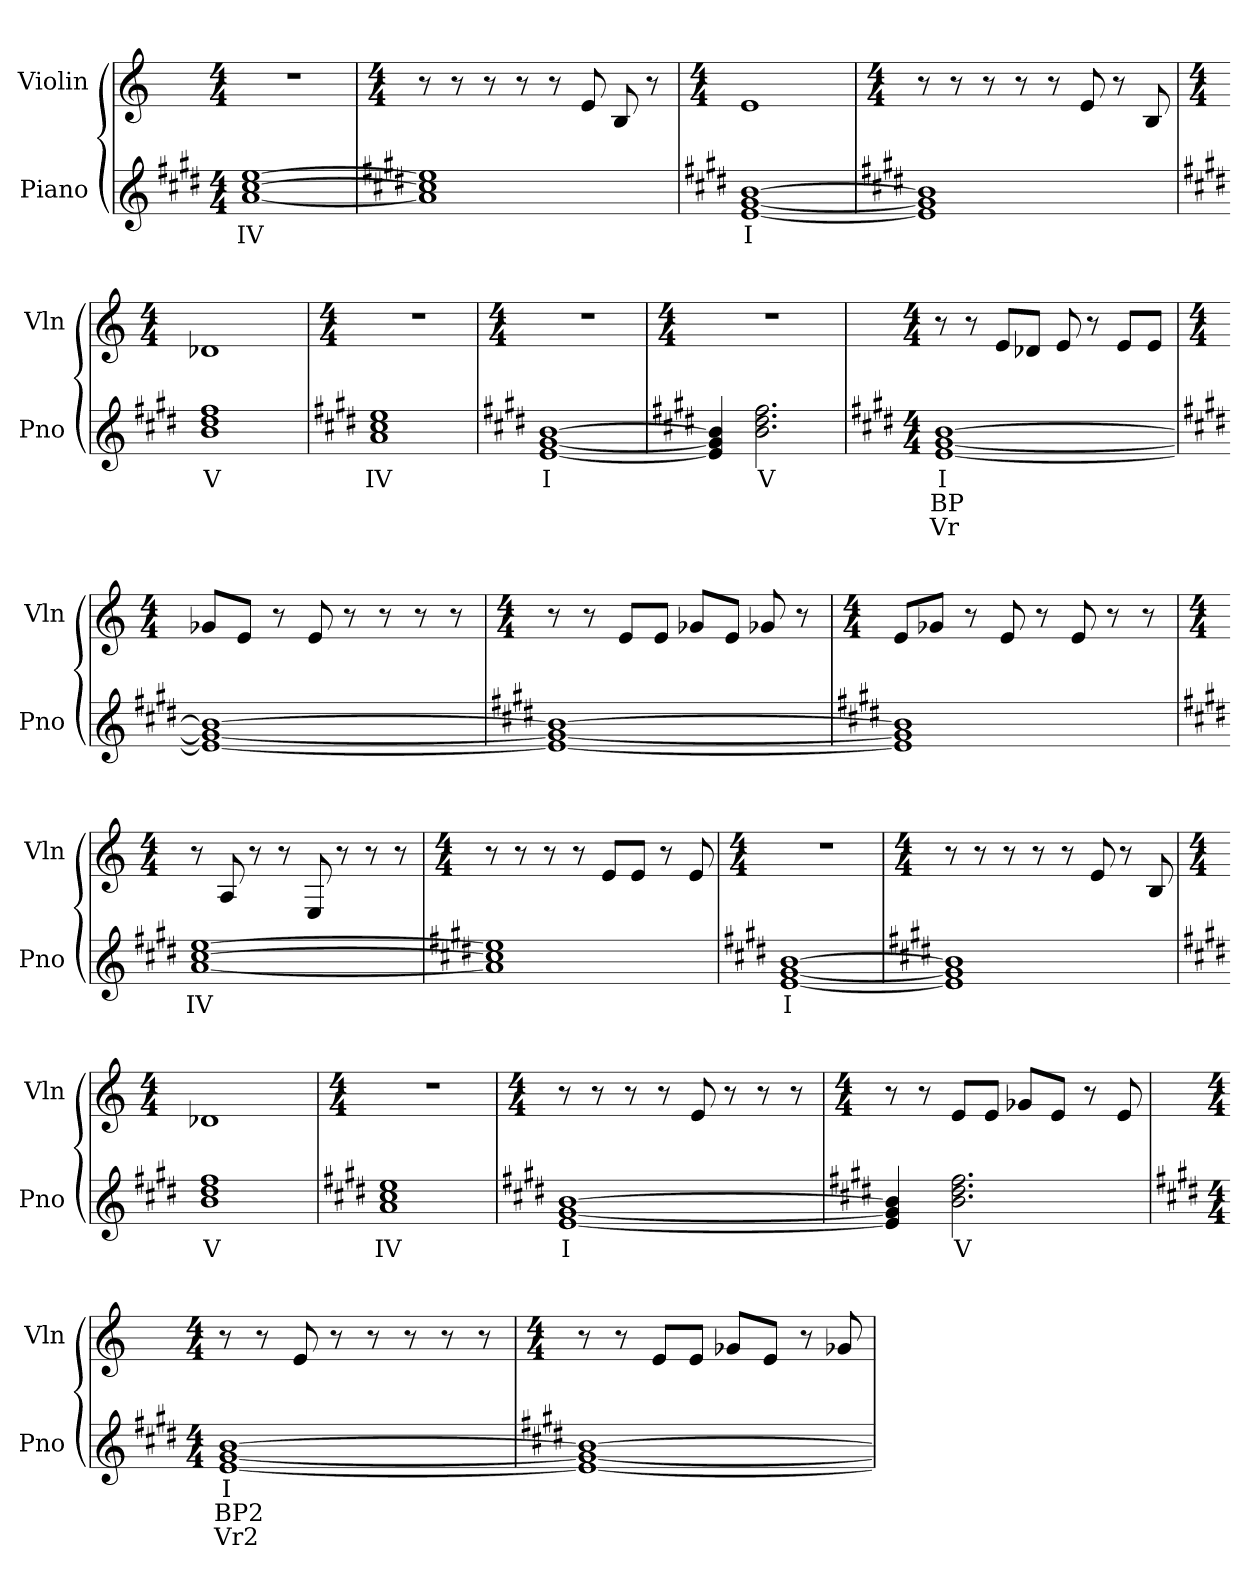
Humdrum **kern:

**kern	**text	**text	**text	**kern
*part2	*part2	*part2	*part2	*part1
*staff2	*staff2	*staff2	*staff2	*staff1
*I"Piano	*	*	*	*I"Violin
*I'Pno	*	*	*	*I'Vln
*k[f#c#g#d#]	*	*	*	*
*E:	*	*	*	*
*M4/4	*	*	*	*M4/4
=	=	=	=	=
[1a [1cc# [1ee	IV	.	.	1r
=	=	=	=	=
*k[f#c#g#d#]	*	*	*	*
*E:	*	*	*	*
*	*	*	*	*M4/4
1a] 1cc#] 1ee]	.	.	.	8r
.	.	.	.	8r
.	.	.	.	8r
.	.	.	.	8r
.	.	.	.	8r
.	.	.	.	8e
.	.	.	.	8B
.	.	.	.	8r
=	=	=	=	=
*k[f#c#g#d#]	*	*	*	*
*E:	*	*	*	*
*	*	*	*	*M4/4
[1e [1g# [1b	I	.	.	1e
=	=	=	=	=
*k[f#c#g#d#]	*	*	*	*
*E:	*	*	*	*
*	*	*	*	*M4/4
1e] 1g#] 1b]	.	.	.	8r
.	.	.	.	8r
.	.	.	.	8r
.	.	.	.	8r
.	.	.	.	8r
.	.	.	.	8e
.	.	.	.	8r
.	.	.	.	8B
=	=	=	=	=
*k[f#c#g#d#]	*	*	*	*
*E:	*	*	*	*
*	*	*	*	*M4/4
1b 1dd# 1ff#	V	.	.	1d-X
=	=	=	=	=
*k[f#c#g#d#]	*	*	*	*
*E:	*	*	*	*
*	*	*	*	*M4/4
1a 1cc# 1ee	IV	.	.	1r
=	=	=	=	=
*k[f#c#g#d#]	*	*	*	*
*E:	*	*	*	*
*	*	*	*	*M4/4
[1e [1g# [1b	I	.	.	1r
=	=	=	=	=
*k[f#c#g#d#]	*	*	*	*
*E:	*	*	*	*
*	*	*	*	*M4/4
4e] 4g#] 4b]	.	.	.	1r
2.b 2.dd# 2.ff#	V	.	.	.
=	=	=	=	=
*k[f#c#g#d#]	*	*	*	*
*E:	*	*	*	*
*M4/4	*	*	*	*M4/4
[1e [1g# [1b	I	BP	Vr	8r
.	.	.	.	8r
.	.	.	.	8eL
.	.	.	.	8d-XJ
.	.	.	.	8e
.	.	.	.	8r
.	.	.	.	8eL
.	.	.	.	8eJ
=	=	=	=	=
*k[f#c#g#d#]	*	*	*	*
*E:	*	*	*	*
*	*	*	*	*M4/4
1e_ 1g#_ 1b_	.	.	.	8g-XL
.	.	.	.	8eJ
.	.	.	.	8r
.	.	.	.	8e
.	.	.	.	8r
.	.	.	.	8r
.	.	.	.	8r
.	.	.	.	8r
=	=	=	=	=
*k[f#c#g#d#]	*	*	*	*
*E:	*	*	*	*
*	*	*	*	*M4/4
1e_ 1g#_ 1b_	.	.	.	8r
.	.	.	.	8r
.	.	.	.	8eL
.	.	.	.	8eJ
.	.	.	.	8g-XL
.	.	.	.	8eJ
.	.	.	.	8g-X
.	.	.	.	8r
=	=	=	=	=
*k[f#c#g#d#]	*	*	*	*
*E:	*	*	*	*
*	*	*	*	*M4/4
1e] 1g#] 1b]	.	.	.	8eL
.	.	.	.	8g-XJ
.	.	.	.	8r
.	.	.	.	8e
.	.	.	.	8r
.	.	.	.	8e
.	.	.	.	8r
.	.	.	.	8r
=	=	=	=	=
*k[f#c#g#d#]	*	*	*	*
*E:	*	*	*	*
*	*	*	*	*M4/4
[1a [1cc# [1ee	IV	.	.	8r
.	.	.	.	8A
.	.	.	.	8r
.	.	.	.	8r
.	.	.	.	8E
.	.	.	.	8r
.	.	.	.	8r
.	.	.	.	8r
=	=	=	=	=
*k[f#c#g#d#]	*	*	*	*
*E:	*	*	*	*
*	*	*	*	*M4/4
1a] 1cc#] 1ee]	.	.	.	8r
.	.	.	.	8r
.	.	.	.	8r
.	.	.	.	8r
.	.	.	.	8eL
.	.	.	.	8eJ
.	.	.	.	8r
.	.	.	.	8e
=	=	=	=	=
*k[f#c#g#d#]	*	*	*	*
*E:	*	*	*	*
*	*	*	*	*M4/4
[1e [1g# [1b	I	.	.	1r
=	=	=	=	=
*k[f#c#g#d#]	*	*	*	*
*E:	*	*	*	*
*	*	*	*	*M4/4
1e] 1g#] 1b]	.	.	.	8r
.	.	.	.	8r
.	.	.	.	8r
.	.	.	.	8r
.	.	.	.	8r
.	.	.	.	8e
.	.	.	.	8r
.	.	.	.	8B
=	=	=	=	=
*k[f#c#g#d#]	*	*	*	*
*E:	*	*	*	*
*	*	*	*	*M4/4
1b 1dd# 1ff#	V	.	.	1d-X
=	=	=	=	=
*k[f#c#g#d#]	*	*	*	*
*E:	*	*	*	*
*	*	*	*	*M4/4
1a 1cc# 1ee	IV	.	.	1r
=	=	=	=	=
*k[f#c#g#d#]	*	*	*	*
*E:	*	*	*	*
*	*	*	*	*M4/4
[1e [1g# [1b	I	.	.	8r
.	.	.	.	8r
.	.	.	.	8r
.	.	.	.	8r
.	.	.	.	8e
.	.	.	.	8r
.	.	.	.	8r
.	.	.	.	8r
=	=	=	=	=
*k[f#c#g#d#]	*	*	*	*
*E:	*	*	*	*
*	*	*	*	*M4/4
4e] 4g#] 4b]	.	.	.	8r
.	.	.	.	8r
2.b 2.dd# 2.ff#	V	.	.	8eL
.	.	.	.	8eJ
.	.	.	.	8g-XL
.	.	.	.	8eJ
.	.	.	.	8r
.	.	.	.	8e
=	=	=	=	=
*k[f#c#g#d#]	*	*	*	*
*E:	*	*	*	*
*M4/4	*	*	*	*M4/4
[1e [1g# [1b	I	BP2	Vr2	8r
.	.	.	.	8r
.	.	.	.	8e
.	.	.	.	8r
.	.	.	.	8r
.	.	.	.	8r
.	.	.	.	8r
.	.	.	.	8r
=	=	=	=	=
*k[f#c#g#d#]	*	*	*	*
*E:	*	*	*	*
*	*	*	*	*M4/4
1e_ 1g#_ 1b_	.	.	.	8r
.	.	.	.	8r
.	.	.	.	8eL
.	.	.	.	8eJ
.	.	.	.	8g-XL
.	.	.	.	8eJ
.	.	.	.	8r
.	.	.	.	8g-X
=	=	=	=	=
*-	*-	*-	*-	*-
